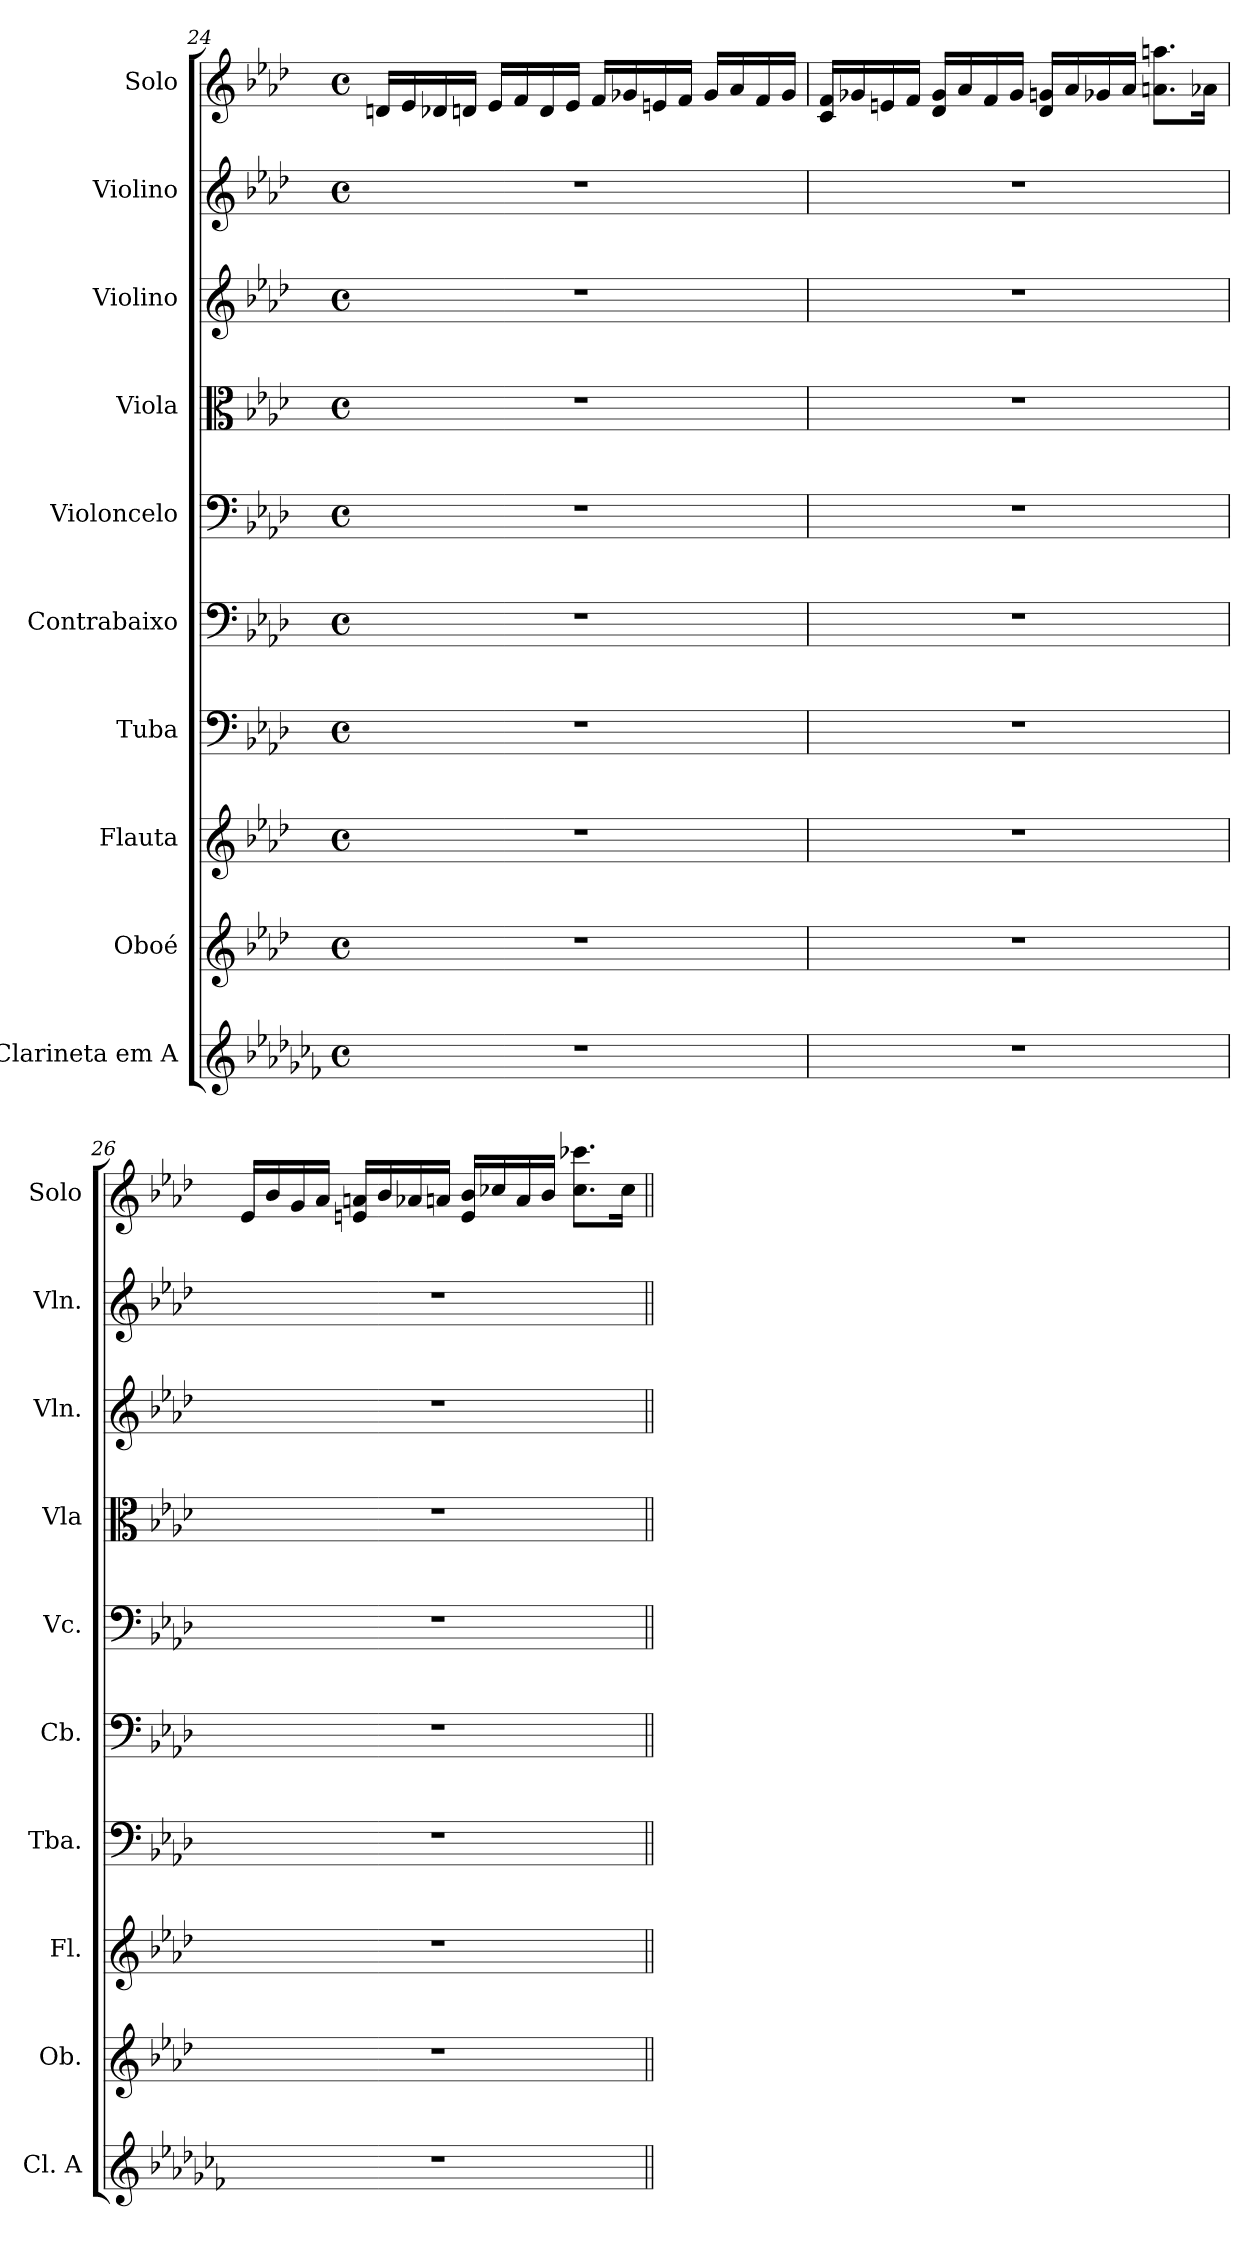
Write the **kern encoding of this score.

**kern	**kern	**kern	**kern	**kern	**kern	**kern	**kern	**kern	**kern
*part10	*part9	*part8	*part7	*part6	*part5	*part4	*part3	*part2	*part1
*staff10	*staff9	*staff8	*staff7	*staff6	*staff5	*staff4	*staff3	*staff2	*staff1
*I"Clarineta em A	*I"Oboé	*I"Flauta	*I"Tuba	*I"Contrabaixo	*I"Violoncelo	*I"Viola	*I"Violino	*I"Violino	*I"Solo
*I'Cl. A	*I'Ob.	*I'Fl.	*I'Tba.	*I'Cb.	*I'Vc.	*I'Vla	*I'Vln.	*I'Vln.	*I'Solo
!!LO:PB:g=z
*clefG2	*clefG2	*clefG2	*clefF4	*clefF4	*clefF4	*clefC3	*clefG2	*clefG2	*clefG2
*ITrd2c3	*	*	*	*ITrd7c12	*	*	*	*	*
*k[b-e-a-d-]	*k[b-e-a-d-]	*k[b-e-a-d-]	*k[b-e-a-d-]	*k[b-e-a-d-]	*k[b-e-a-d-]	*k[b-e-a-d-]	*k[b-e-a-d-]	*k[b-e-a-d-]	*k[b-e-a-d-]
*M4/4	*M4/4	*M4/4	*M4/4	*M4/4	*M4/4	*M4/4	*M4/4	*M4/4	*M4/4
*met(c)	*met(c)	*met(c)	*met(c)	*met(c)	*met(c)	*met(c)	*met(c)	*met(c)	*met(c)
=24	=24	=24	=24	=24	=24	=24	=24	=24	=24
1r	1r	1r	1r	1r	1r	1r	1r	1r	16dn/LL
.	.	.	.	.	.	.	.	.	16e-/
.	.	.	.	.	.	.	.	.	16d-X/
.	.	.	.	.	.	.	.	.	16dn/JJ
.	.	.	.	.	.	.	.	.	16e-/LL
.	.	.	.	.	.	.	.	.	16f/
.	.	.	.	.	.	.	.	.	16d/
.	.	.	.	.	.	.	.	.	16e-/JJ
.	.	.	.	.	.	.	.	.	16f/LL
.	.	.	.	.	.	.	.	.	16g-X/
.	.	.	.	.	.	.	.	.	16en/
.	.	.	.	.	.	.	.	.	16f/JJ
.	.	.	.	.	.	.	.	.	16g-/LL
.	.	.	.	.	.	.	.	.	16a-/
.	.	.	.	.	.	.	.	.	16f/
.	.	.	.	.	.	.	.	.	16g-/JJ
=25	=25	=25	=25	=25	=25	=25	=25	=25	=25
1r	1r	1r	1r	1r	1r	1r	1r	1r	16c/ 16f/LL
.	.	.	.	.	.	.	.	.	16g-X/
.	.	.	.	.	.	.	.	.	16en/
.	.	.	.	.	.	.	.	.	16f/JJ
.	.	.	.	.	.	.	.	.	16d-/ 16g-/LL
.	.	.	.	.	.	.	.	.	16a-/
.	.	.	.	.	.	.	.	.	16f/
.	.	.	.	.	.	.	.	.	16g-/JJ
.	.	.	.	.	.	.	.	.	16d-/ 16gn/LL
.	.	.	.	.	.	.	.	.	16a-/
.	.	.	.	.	.	.	.	.	16g-X/
.	.	.	.	.	.	.	.	.	16a-/JJ
.	.	.	.	.	.	.	.	.	8.an\ 8.aan\L
.	.	.	.	.	.	.	.	.	16a-X\Jk
!!LO:LB:g=z
=26	=26	=26	=26	=26	=26	=26	=26	=26	=26
1r	1r	1r	1r	1r	1r	1r	1r	1r	16e-/LL
.	.	.	.	.	.	.	.	.	16b-/
.	.	.	.	.	.	.	.	.	16g/
.	.	.	.	.	.	.	.	.	16a-/JJ
.	.	.	.	.	.	.	.	.	16en/ 16an/LL
.	.	.	.	.	.	.	.	.	16b-/
.	.	.	.	.	.	.	.	.	16a-X/
.	.	.	.	.	.	.	.	.	16an/JJ
.	.	.	.	.	.	.	.	.	16e/ 16b-/LL
.	.	.	.	.	.	.	.	.	16cc-X/
.	.	.	.	.	.	.	.	.	16a/
.	.	.	.	.	.	.	.	.	16b-/JJ
.	.	.	.	.	.	.	.	.	8.cc-\ 8.ccc-X\L
.	.	.	.	.	.	.	.	.	16cc-\Jk
=||	=||	=||	=||	=||	=||	=||	=||	=||	=||
*-	*-	*-	*-	*-	*-	*-	*-	*-	*-
